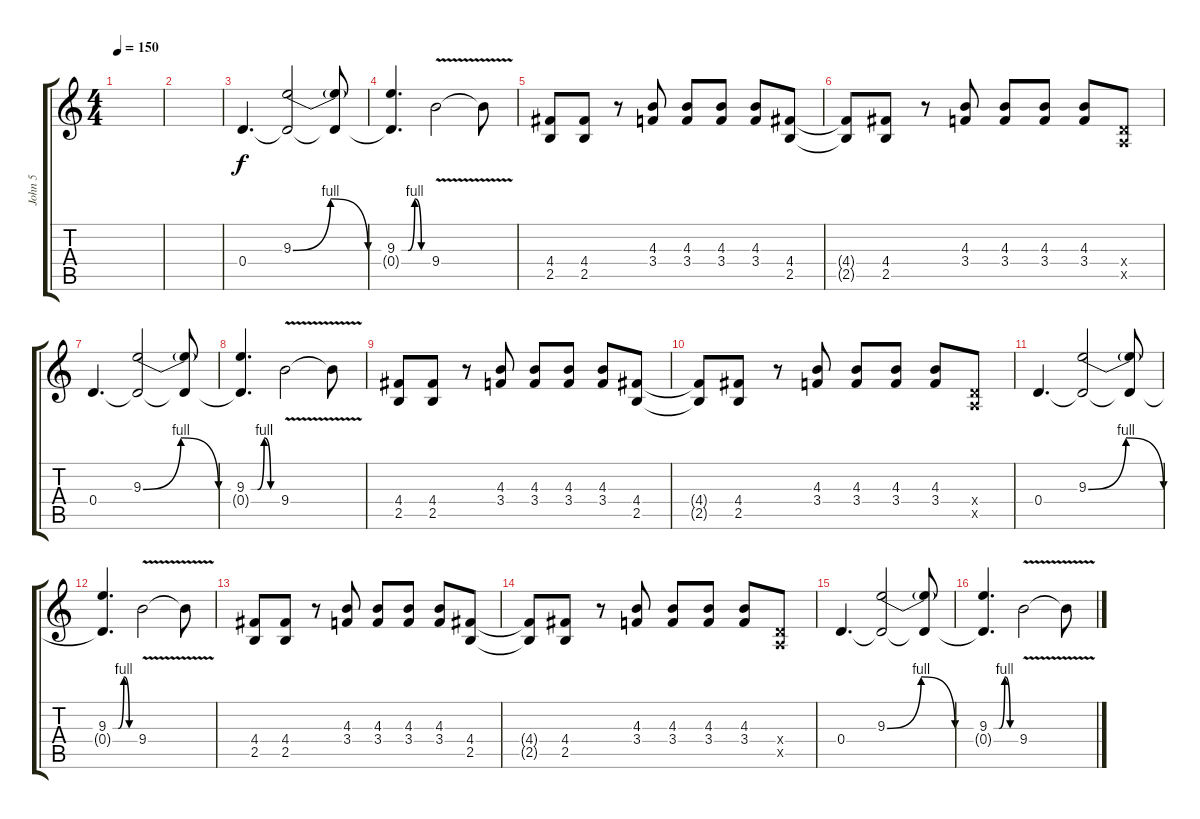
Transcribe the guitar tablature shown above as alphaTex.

\track ("John 5" "John 5") {instrument distortionguitar}
\staff {score tabs}
\tuning (E4 B3 G3 D3 A2 E2) {hide}
\ts (4 4)
\tempo 150
\clef g2
\ks c
|
|
0.4.4{d volume 8 instrument distortionguitar} (9.3{be (bendrelease 0 0 15 4 15 4 60 0)} 0.4{t}).2 (9.3{t} 0.4{t}).8 |
(9.3{be (custom 0 0 15 0 30 4 45 0 60 0)} 0.4{t}).4{d} 9.4{v}.2 9.4{t}.8 |
(4.4 2.5).8 (4.4 2.5).8 r.8 (4.3 3.4).8 (4.3 3.4).8 (4.3 3.4).8 (4.3 3.4).8 (4.4 2.5).8 |
(4.4{t} 2.5{t}).8 (4.4 2.5).8 r.8 (4.3 3.4).8 (4.3 3.4).8 (4.3 3.4).8 (4.3 3.4).8 (0.4{x} 0.5{x}).8 |
0.4.4{d} (9.3{be (bendrelease 0 0 15 4 15 4 60 0)} 0.4{t}).2 (9.3{t} 0.4{t}).8 |
(9.3{be (custom 0 0 15 0 30 4 45 0 60 0)} 0.4{t}).4{d} 9.4{v}.2 9.4{t}.8 |
(4.4 2.5).8 (4.4 2.5).8 r.8 (4.3 3.4).8 (4.3 3.4).8 (4.3 3.4).8 (4.3 3.4).8 (4.4 2.5).8 |
(4.4{t} 2.5{t}).8 (4.4 2.5).8 r.8 (4.3 3.4).8 (4.3 3.4).8 (4.3 3.4).8 (4.3 3.4).8 (0.4{x} 0.5{x}).8 |
0.4.4{d} (9.3{be (bendrelease 0 0 15 4 15 4 60 0)} 0.4{t}).2 (9.3{t} 0.4{t}).8 |
(9.3{be (custom 0 0 15 0 30 4 45 0 60 0)} 0.4{t}).4{d} 9.4{v}.2 9.4{t}.8 |
(4.4 2.5).8 (4.4 2.5).8 r.8 (4.3 3.4).8 (4.3 3.4).8 (4.3 3.4).8 (4.3 3.4).8 (4.4 2.5).8 |
(4.4{t} 2.5{t}).8 (4.4 2.5).8 r.8 (4.3 3.4).8 (4.3 3.4).8 (4.3 3.4).8 (4.3 3.4).8 (0.4{x} 0.5{x}).8 |
0.4.4{d} (9.3{be (bendrelease 0 0 15 4 15 4 60 0)} 0.4{t}).2 (9.3{t} 0.4{t}).8 |
(9.3{be (custom 0 0 15 0 30 4 45 0 60 0)} 0.4{t}).4{d} 9.4{v}.2 9.4{t}.8
